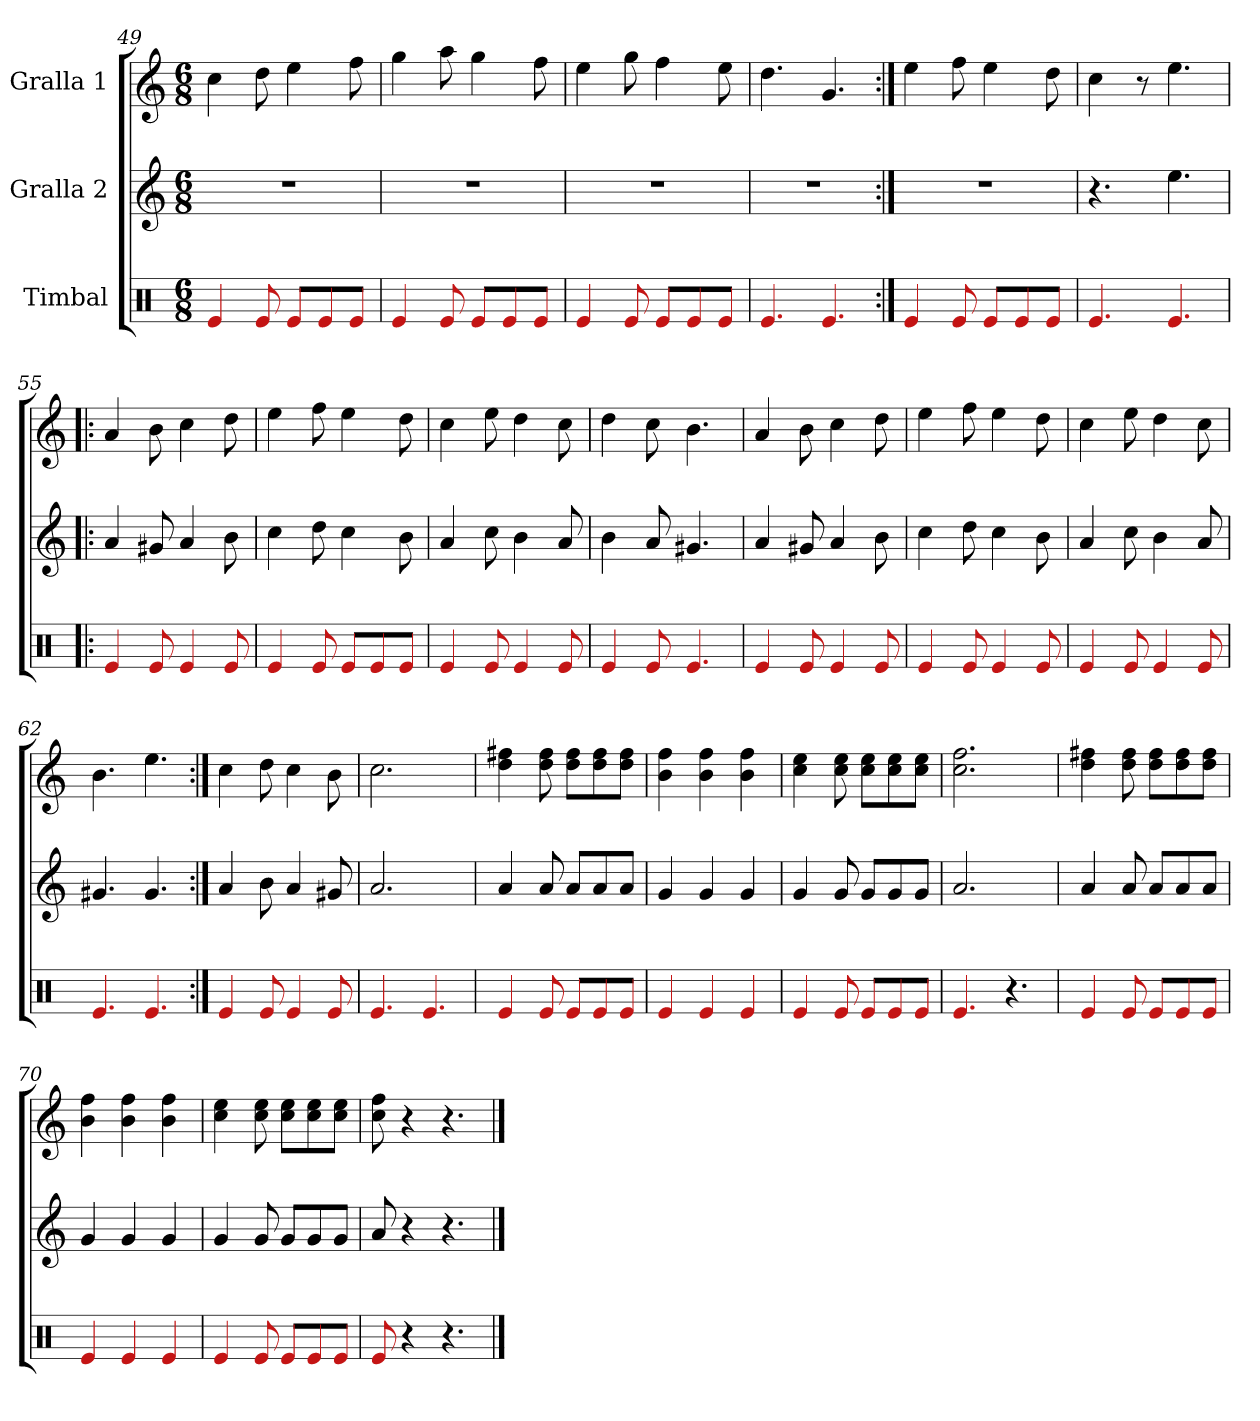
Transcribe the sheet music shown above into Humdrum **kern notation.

**kern	**kern	**kern
*part3	*part2	*part1
*staff3	*staff2	*staff1
*I"Timbal	*I"Gralla 2	*I"Gralla 1
*clefX	*clefG2	*clefG2
*k[]	*k[]	*k[]
*M6/8	*M6/8	*M6/8
=49	=49	=49
4e	2.r	4cc
8e	.	8dd
8e/L	.	4ee
8e/	.	.
8e/J	.	8ff
=50	=50	=50
4e	2.r	4gg
8e	.	8aa
8e/L	.	4gg
8e/	.	.
8e/J	.	8ff
=51	=51	=51
4e	2.r	4ee
8e	.	8gg
8e/L	.	4ff
8e/	.	.
8e/J	.	8ee
=52	=52	=52
4.e	2.r	4.dd
4.e	.	4.g
=53:|!	=53:|!	=53:|!
4e	2.r	4ee
8e	.	8ff
8e/L	.	4ee
8e/	.	.
8e/J	.	8dd
=54	=54	=54
4.e	4.r	4cc
.	.	8r
4.e	4.ee	4.ee
=55!|:	=55!|:	=55!|:
4e	4a	4a
8e	8g#	8b
4e	4a	4cc
8e	8b	8dd
=56	=56	=56
4e	4cc	4ee
8e	8dd	8ff
8e/L	4cc	4ee
8e/	.	.
8e/J	8b	8dd
=57	=57	=57
4e	4a	4cc
8e	8cc	8ee
4e	4b	4dd
8e	8a	8cc
=58	=58	=58
4e	4b	4dd
8e	8a	8cc
4.e	4.g#	4.b
=59	=59	=59
4e	4a	4a
8e	8g#	8b
4e	4a	4cc
8e	8b	8dd
=60	=60	=60
4e	4cc	4ee
8e	8dd	8ff
4e	4cc	4ee
8e	8b	8dd
=61	=61	=61
4e	4a	4cc
8e	8cc	8ee
4e	4b	4dd
8e	8a	8cc
=62	=62	=62
4.e	4.g#	4.b
4.e	4.g#	4.ee
=63:|!	=63:|!	=63:|!
4e	4a	4cc
8e	8b	8dd
4e	4a	4cc
8e	8g#	8b
=64	=64	=64
4.e	2.a	2.cc
4.e	.	.
=65	=65	=65
4e	4a	4ff# 4dd
8e	8a	8ff# 8dd
8e/L	8a/L	8dd\ 8ff#\L
8e/	8a/	8dd\ 8ff#\
8e/J	8a/J	8dd\ 8ff#\J
=66	=66	=66
4e	4g	4ff 4b
4e	4g	4b 4ff
4e	4g	4b 4ff
=67	=67	=67
4e	4g	4cc 4ee
8e	8g	8cc 8ee
8e/L	8g/L	8cc\ 8ee\L
8e/	8g/	8cc\ 8ee\
8e/J	8g/J	8cc\ 8ee\J
=68	=68	=68
4.e	2.a	2.cc 2.ff
4.r	.	.
=69	=69	=69
4e	4a	4ff# 4dd
8e	8a	8dd 8ff#
8e/L	8a/L	8ff#\ 8dd\L
8e/	8a/	8ff#\ 8dd\
8e/J	8a/J	8dd\ 8ff#\J
=70	=70	=70
4e	4g	4ff 4b
4e	4g	4b 4ff
4e	4g	4b 4ff
=71	=71	=71
4e	4g	4cc 4ee
8e	8g	8ee 8cc
8e/L	8g/L	8cc\ 8ee\L
8e/	8g/	8ee\ 8cc\
8e/J	8g/J	8cc\ 8ee\J
=72	=72	=72
8e	8a	8ff 8cc
4r	4r	4r
4.r	4.r	4.r
==	==	==
*-	*-	*-
